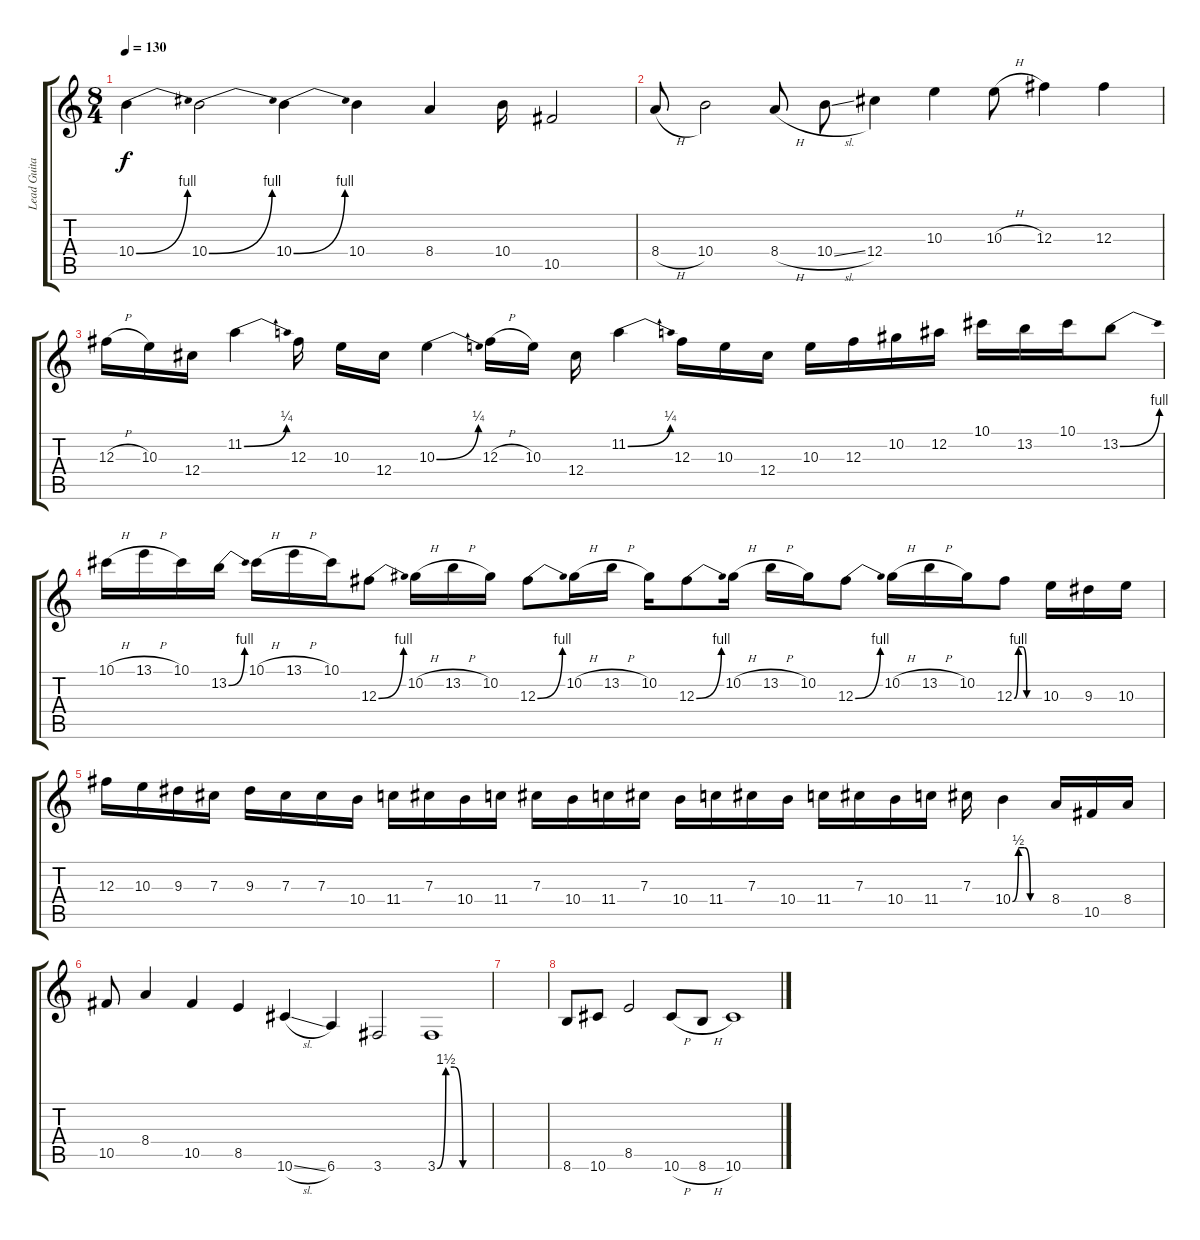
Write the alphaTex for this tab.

\track ("Lead Guitar (Slash)" "Lead Guita") {instrument overdrivenguitar}
\staff {score tabs}
\tuning (Eb4 Bb3 Gb3 Db3 Ab2 Eb2) {hide}
\ts (8 4)
\tempo 130
\clef g2
\ks c
10.4{be (bend 0 0 60 4)}.4{dy f} 10.4{be (bend 0 0 60 4)}.2 10.4{be (bend 0 0 60 4)}.4 10.4.4 8.4.4 10.4.16 10.5.2 |
8.4{h}.8 10.4.2 8.4{h}.8 10.4{sl}.8 12.4.4 10.3.4 10.3{h}.8 12.3.4 12.3.4 |
12.3{h}.16 10.3.16 12.4.16 11.2{be (bend 0 0 60 1)}.4 12.3.16 10.3.16 12.4.16 10.3{be (bend 0 0 60 1)}.4 12.3{h}.16 10.3.16 12.4.16 11.2{be (bend 0 0 60 1)}.4 12.3.16 10.3.16 12.4.16 10.3.16 12.3.16 10.2.16 12.2.16 10.1.16 13.2.16 10.1.16 13.2{be (bend 0 0 60 4)}.8 |
10.1{h}.16 13.1{h}.16 10.1.16 13.2{be (bend 0 0 60 4)}.16 10.1{h}.16 13.1{h}.16 10.1.16 12.3{be (bend 0 0 60 4)}.8 10.2{h}.16 13.2{h}.16 10.2.16 12.3{be (bend 0 0 60 4)}.8 10.2{h}.16 13.2{h}.16 10.2.16 12.3{be (bend 0 0 60 4)}.8 10.2{h}.16 13.2{h}.16 10.2.16 12.3{be (bend 0 0 60 4)}.8 10.2{h}.16 13.2{h}.16 10.2.16 12.3{be (custom 0 0 10 4 20 4 30 0 60 0)}.8 10.3.16 9.3.16 10.3.16 |
12.3.16 10.3.16 9.3.16 7.3.16 9.3.16 7.3.16 7.3.16 10.4.16 11.4.16 7.3.16 10.4.16 11.4.16 7.3.16 10.4.16 11.4.16 7.3.16 10.4.16 11.4.16 7.3.16 10.4.16 11.4.16 7.3.16 10.4.16 11.4.16 7.3.16 10.4{be (custom 0 0 10 2 20 2 30 0 60 0)}.4 8.4.16 10.5.16 8.4.16 |
10.5.8 8.4.4 10.5.4 8.5.4 10.6{sl}.4 6.6.4 3.6.2 3.6{be (custom 0 0 10 6 20 6 30 0 60 0)}.1 |
|
8.6.8 10.6.8 8.5.2 10.6{h}.8 8.6{h}.8 10.6.1
